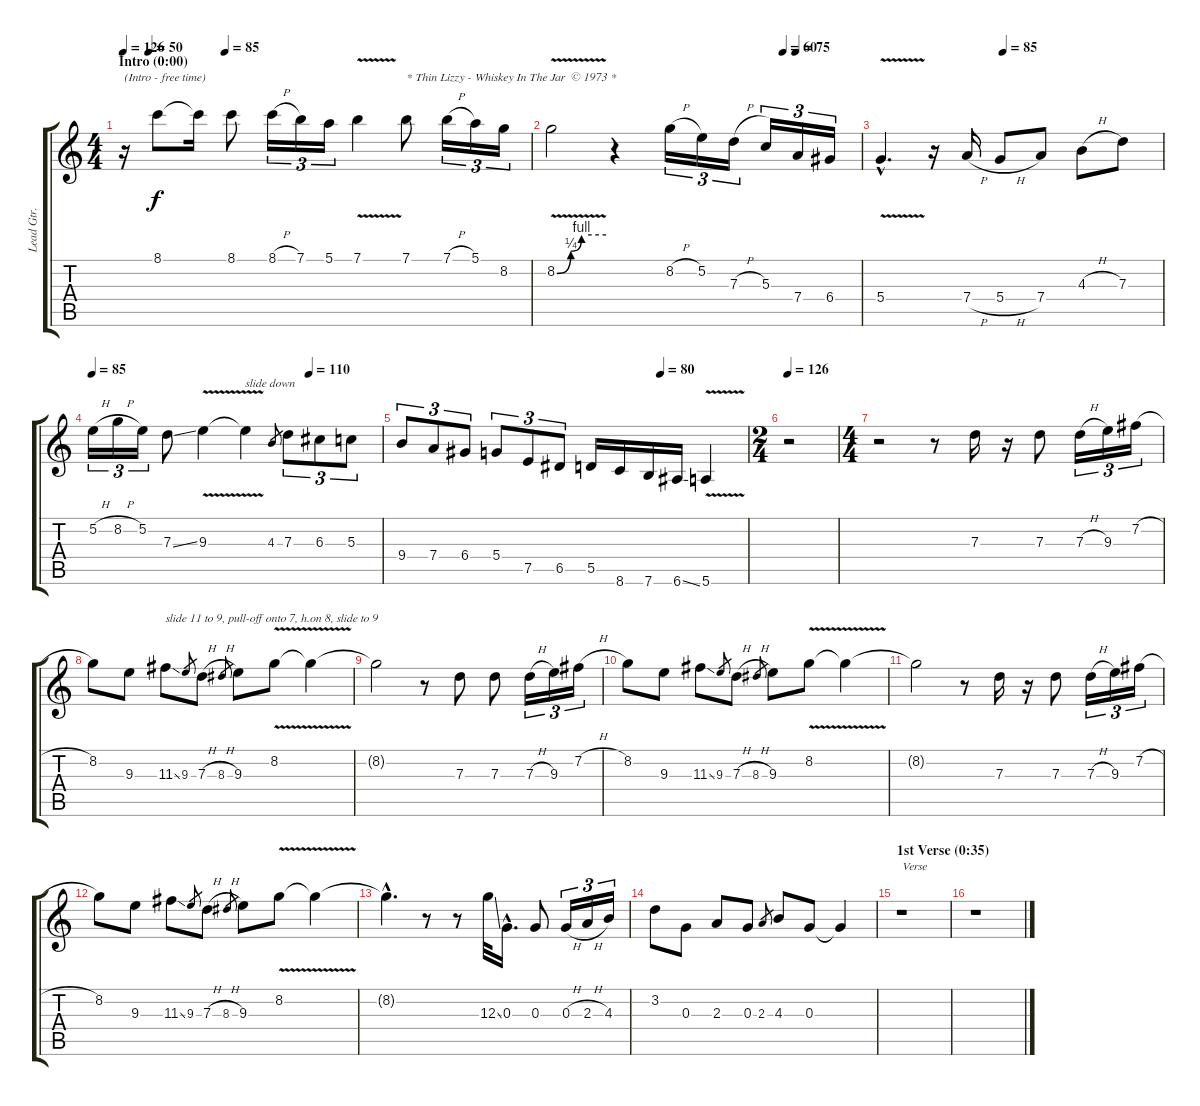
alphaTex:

\track ("Lead Gtr. (E. Bell)" "Lead Gtr. ") {instrument overdrivenguitar}
\staff {score tabs}
\tuning (E4 B3 G3 D3 A2 E2) {hide}
\ts (4 4)
\section ("" "Intro (0:00)")
\tempo 126
\tempo 1
\tempo (50 0.0625)
\tempo (85 0.25)
\tempo 126
\clef g2
\ks c
r.16{txt "(Intro - free time)" dy f instrument overdrivenguitar} 8.1.8 8.1{t}.16 8.1.8 8.1{h}.16{tu (3 2)} 7.1.16{tu (3 2)} 5.1.16{tu (3 2)} 7.1{v}.4 7.1.8{txt "* Thin Lizzy - Whiskey In The Jar  © 1973 *"} 7.1{h}.16{tu (3 2)} 5.1.16{tu (3 2)} 8.2.16{tu (3 2)} |
\tempo (60 0.75)
\tempo (75 0.7916666666666666)
8.2{be (custom 0 0 17 1 30 4 60 4) v}.2 r.4 8.2{h}.16{tu (3 2)} 5.2.16{tu (3 2)} 7.3{h}.16{tu (3 2)} 5.3.16{tu (3 2)} 7.4.16{tu (3 2)} 6.4.16{tu (3 2)} |
\tempo (85 0.4375)
5.4{v hac}.4{d} r.16 7.4{h}.16 5.4{h}.8 7.4.8 4.3{h}.8 7.3.8 |
\tempo 85
\tempo (110 0.75)
5.2{h}.16{tu (3 2)} 8.2{h}.16{tu (3 2)} 5.2.16{tu (3 2)} 7.3{ss}.8 9.3{v}.4 9.3{t}.4{txt "slide down"} 4.3.8{gr} 7.3.8{tu (3 2)} 6.3.8{tu (3 2)} 5.3.8{tu (3 2)} |
\tempo (80 0.75)
9.4.8{tu (3 2)} 7.4.8{tu (3 2)} 6.4.8{tu (3 2)} 5.4.8{tu (3 2)} 7.5.8{tu (3 2)} 6.5.8{tu (3 2)} 5.5.16 8.6.16 7.6.16 6.6{ss}.16 5.6{v}.4 |
\ts (2 4)
\tempo 126
r.2 |
\ts (4 4)
r.2 r.8 7.3.16 r.16 7.3.8 7.3{h}.16{tu (3 2)} 9.3.16{tu (3 2)} 7.2{h}.16{tu (3 2)} |
8.2.8 9.3.8 11.3{ss}.8{txt "slide 11 to 9, pull-off onto 7, h.on 8, slide to 9"} 9.3.8{gr} 7.3{h}.8 8.3{h}.8{gr} 9.3.8 8.2{v}.8 8.2{t}.4 |
8.2{t}.2 r.8 7.3.8 7.3.8 7.3{h}.16{tu (3 2)} 9.3.16{tu (3 2)} 7.2{h}.16{tu (3 2)} |
8.2.8 9.3.8 11.3{ss}.8 9.3.8{gr} 7.3{h}.8 8.3{h}.8{gr} 9.3.8 8.2{v}.8 8.2{t}.4 |
8.2{t}.2 r.8 7.3.16 r.16 7.3.8 7.3{h}.16{tu (3 2)} 9.3.16{tu (3 2)} 7.2{h}.16{tu (3 2)} |
8.2.8 9.3.8 11.3{ss}.8 9.3.8{gr} 7.3{h}.8 8.3{h}.8{gr} 9.3.8 8.2{v}.8 8.2{t}.4 |
8.2{hac t}.4{d} r.8 r.8 12.3{ss}.32 0.3{hac}.16{d} 0.3.8 0.3{h}.16{tu (3 2)} 2.3{h}.16{tu (3 2)} 4.3.16{tu (3 2)} |
3.2.8 0.3.8 2.3.8 0.3.8 2.3.8{gr} 4.3.8 0.3.8 0.3{t}.4 |
\section ("" "1st Verse (0:35)")
r.1{txt "Verse"} |
r.1
